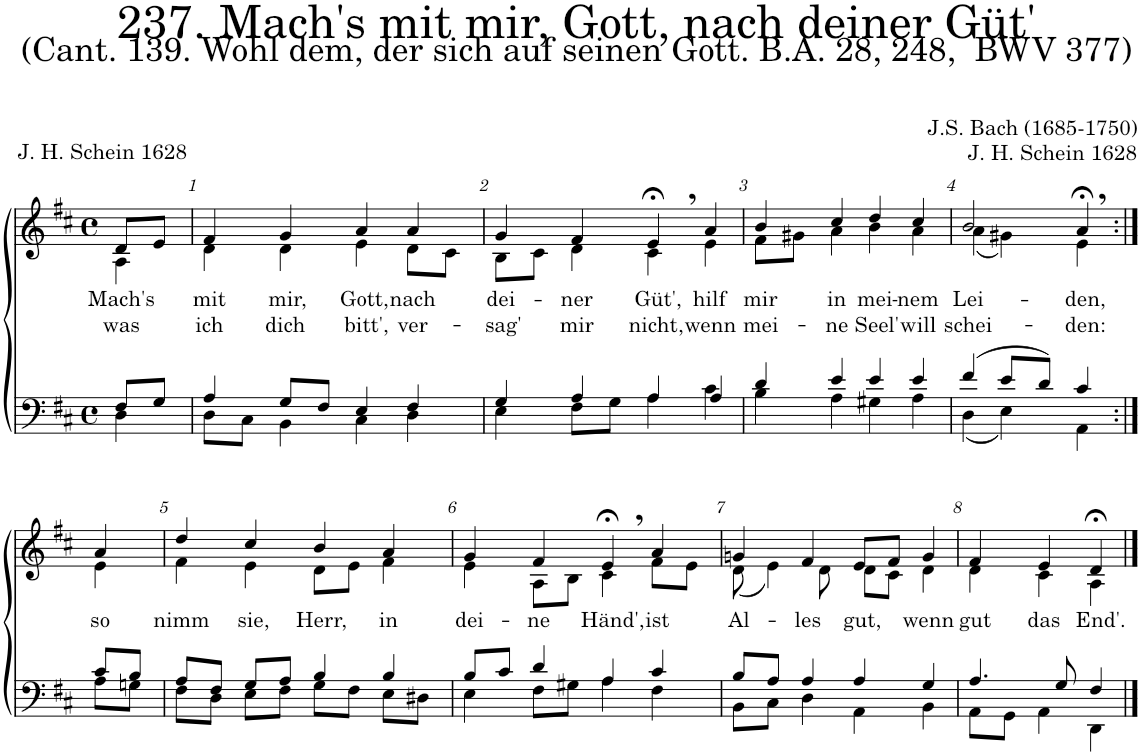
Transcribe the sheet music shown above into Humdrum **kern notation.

**kern	**kern	**text	**text
*part2	*part1	*part1	*part1
*staff2	*staff1	*staff1	*staff1
*I"Tenor/Bass	*I"Soprano/Alto	*	*
*clefF4	*clefG2	*	*
*k[f#c#]	*k[f#c#]	*	*
*M4/4	*M4/4	*	*
*met(c)	*met(c)	*	*
=	=	=	=
*^	*	*	*
!	!	!	!LO:LY:b	!LO:LY:b
*	*	*^	*	*
8F#/L	4D\	8d/L	4A\	Mach's	was
8G/J	.	8e/J	.	.	.
=1	=1	=1	=1	=1	=1
!	!	!	!	!LO:LY:b	!LO:LY:b
4A/	8D\L	4f#/	4d\	mit	ich
.	8C#\J	.	.	.	.
!	!	!	!	!LO:LY:b	!LO:LY:b
8G/L	4BB\	4g/	4d\	mir,	dich
8F#/J	.	.	.	.	.
!	!	!	!	!LO:LY:b	!LO:LY:b
4E/	4C#\	4a/	4e\	Gott,	bitt',
!	!	!	!	!LO:LY:b	!LO:LY:b
4F#/	4D\	4a/	8d\L	nach	ver-
.	.	.	8c#\J	.	.
=2	=2	=2	=2	=2	=2
!	!	!	!	!LO:LY:b	!LO:LY:b
4G/	4E\	4g/	8B\L	dei-	-sag'
.	.	.	8c#\J	.	.
!	!	!	!	!LO:LY:b	!LO:LY:b
4A/	8F#\L	4f#/	4d\	-ner	mir
.	8G\J	.	.	.	.
!	!	!	!	!LO:LY:b	!LO:LY:b
4A/	4A\	4e;<,/	4c#\	Güt',	nicht,
!	!	!	!	!LO:LY:b	!LO:LY:b
4A/	4c#\	4a/	4e\	hilf	wenn
=3	=3	=3	=3	=3	=3
!	!	!	!	!LO:LY:b	!LO:LY:b
4d/	4B\	4b/	8f#\L	mir	mei-
.	.	.	8g#X\J	.	.
!	!	!	!	!LO:LY:b	!LO:LY:b
4e/	4A\	4cc#/	4a\	in	-ne
!	!	!	!	!LO:LY:b	!LO:LY:b
4e/	4G#X\	4dd/	4b\	mei-	Seel'
!	!	!	!	!LO:LY:b	!LO:LY:b
4e/	4A\	4cc#/	4a\	-nem	will
=4	=4	=4	=4	=4	=4
!	!	!	!	!LO:LY:b	!LO:LY:b
(4f#/	(4D\	2b;</	(4a\	Lei-	schei-
8e/L	4E\)	.	4g#X\)	.	.
8d/J)	.	.	.	.	.
!	!	!	!	!LO:LY:b	!LO:LY:b
4c#/	4AA\	4a;<,/	4e\	-den,	-den:
!!LO:LB:g=z	!!
=4X1:|!	=4X1:|!	=4X1:|!	=4X1:|!	=4X1:|!	=4X1:|!
!	!	!	!	!LO:LY:b	!
8c#/L	8A\L	4a/	4e\	so	.
8B/J	8Gn\J	.	.	.	.
=5	=5	=5	=5	=5	=5
!	!	!	!	!LO:LY:b	!
8A/L	8F#\L	4dd/	4f#\	nimm	.
8F#/J	8D\J	.	.	.	.
!	!	!	!	!LO:LY:b	!
8G/L	8E\L	4cc#/	4e\	sie,	.
8A/J	8F#\J	.	.	.	.
!	!	!	!	!LO:LY:b	!
4B/	8G\L	4b/	8d\L	Herr,	.
.	8F#\J	.	8e\J	.	.
!	!	!	!	!LO:LY:b	!
4B/	8E\L	4a/	4f#\	in	.
.	8D#X\J	.	.	.	.
=6	=6	=6	=6	=6	=6
!	!	!	!	!LO:LY:b	!
8B/L	4E\	4g/	4e\	dei-	.
8c#/J	.	.	.	.	.
!	!	!	!	!LO:LY:b	!
4d/	8F#\L	4f#/	8A\L	-ne	.
.	8G#X\J	.	8B\J	.	.
!	!	!	!	!LO:LY:b	!
4A/	4A\	4e;<,/	4c#\	Händ',	.
!	!	!	!	!LO:LY:b	!
4c#/	4F#\	4a/	8f#\L	ist	.
.	.	.	8e\J	.	.
=7	=7	=7	=7	=7	=7
!	!	!	!	!LO:LY:b	!
8B/L	8BB\L	4gn/	(8d\	Al-	.
8A/J	8C#\J	.	4e\)	.	.
!	!	!	!	!LO:LY:b	!
4A/	4D\	4f#/	.	-les	.
.	.	.	8d\	.	.
!	!	!	!	!LO:LY:b	!
4A/	4AA\	8e/L	8d\L	gut,	.
.	.	8f#/J	8c#\J	.	.
!	!	!	!	!LO:LY:b	!
4G/	4BB\	4g/	4d\	wenn	.
=8	=8	=8	=8	=8	=8
!	!	!	!	!LO:LY:b	!
4.A/	8AA\L	4f#/	4d\	gut	.
.	8GG\J	.	.	.	.
!	!	!	!	!LO:LY:b	!
.	4AA\	4e/	4c#\	das	.
8G/	.	.	.	.	.
!	!	!	!	!LO:LY:b	!
4F#/	4DD\	4d;</	4A\	End'.	.
*v	*v	*	*	*	*
*	*v	*v	*	*
==	==	==	==
*-	*-	*-	*-
